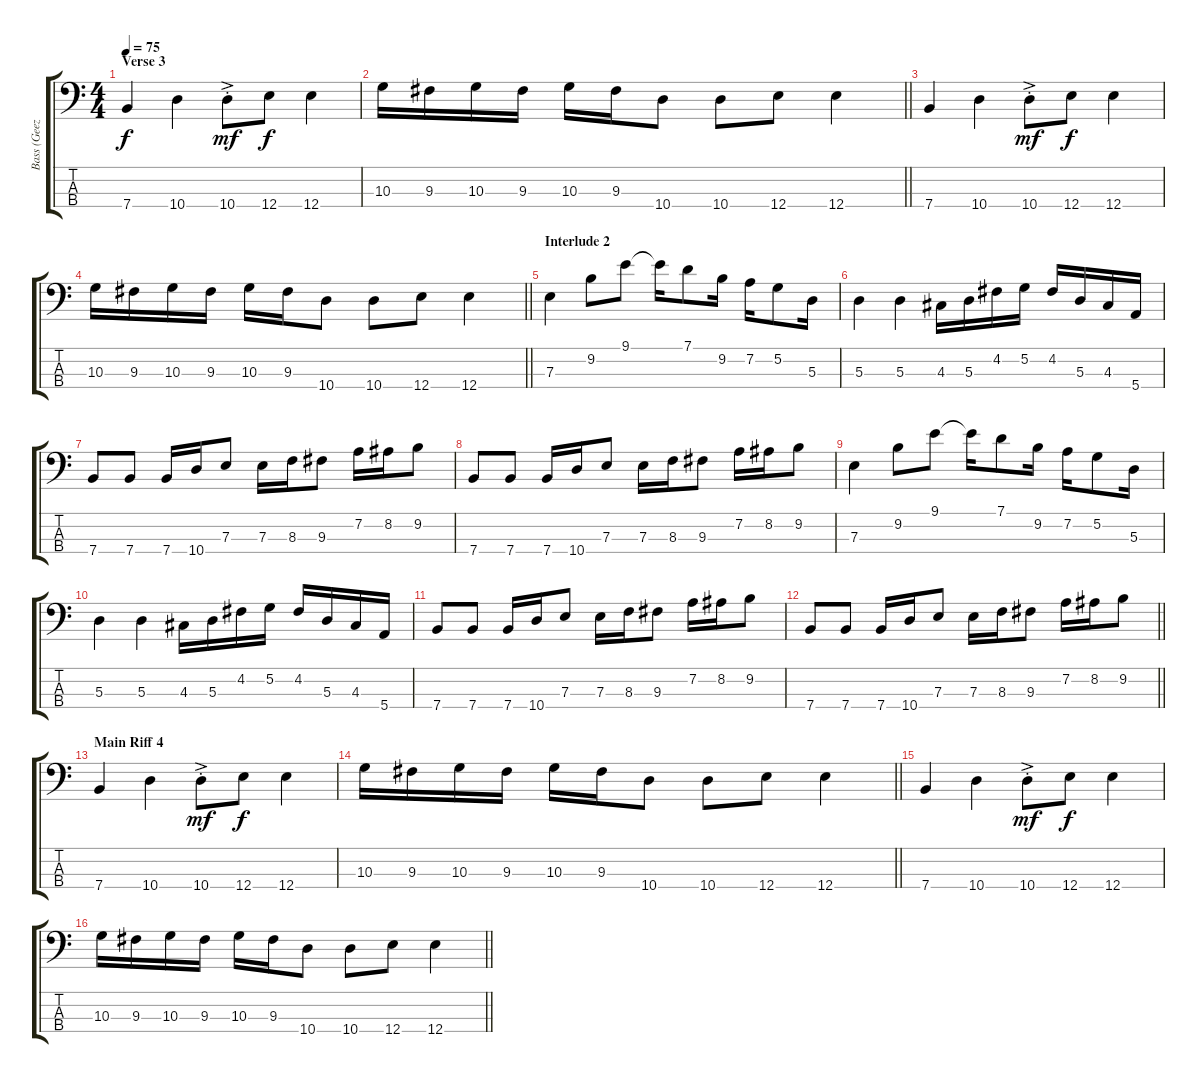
\track ("Bass (Geezer Butler)" "Bass (Geez") {instrument electricbasspick}
\staff {score tabs}
\tuning (G2 D2 A1 E1) {hide}
\ts (4 4)
\section ("" "Verse 3")
\tempo 75
\clef f4
\ks c
7.4.4{dy f} 10.4.4 10.4{ac st}.8{dy mf} 12.4.8{dy f} 12.4.4 |
\barLineRight lightlight
10.3.16 9.3.16 10.3.16 9.3.16 10.3.16 9.3.16 10.4.8 10.4.8 12.4.8 12.4.4 |
7.4.4 10.4.4 10.4{ac st}.8{dy mf} 12.4.8{dy f} 12.4.4 |
\barLineRight lightlight
10.3.16 9.3.16 10.3.16 9.3.16 10.3.16 9.3.16 10.4.8 10.4.8 12.4.8 12.4.4 |
\section ("" "Interlude 2")
7.3.4 9.2.8 9.1.8 9.1{t}.16 7.1.8 9.2.16 7.2.16 5.2.8 5.3.16 |
5.3.4 5.3.4 4.3.16 5.3.16 4.2.16 5.2.16 4.2.16 5.3.16 4.3.16 5.4.16 |
7.4.8 7.4.8 7.4.16 10.4.16 7.3.8 7.3.16 8.3.16 9.3.8 7.2.16 8.2.16 9.2.8 |
7.4.8 7.4.8 7.4.16 10.4.16 7.3.8 7.3.16 8.3.16 9.3.8 7.2.16 8.2.16 9.2.8 |
7.3.4 9.2.8 9.1.8 9.1{t}.16 7.1.8 9.2.16 7.2.16 5.2.8 5.3.16 |
5.3.4 5.3.4 4.3.16 5.3.16 4.2.16 5.2.16 4.2.16 5.3.16 4.3.16 5.4.16 |
7.4.8 7.4.8 7.4.16 10.4.16 7.3.8 7.3.16 8.3.16 9.3.8 7.2.16 8.2.16 9.2.8 |
\barLineRight lightlight
7.4.8 7.4.8 7.4.16 10.4.16 7.3.8 7.3.16 8.3.16 9.3.8 7.2.16 8.2.16 9.2.8 |
\section ("" "Main Riff 4")
7.4.4 10.4.4 10.4{ac st}.8{dy mf} 12.4.8{dy f} 12.4.4 |
\barLineRight lightlight
10.3.16 9.3.16 10.3.16 9.3.16 10.3.16 9.3.16 10.4.8 10.4.8 12.4.8 12.4.4 |
7.4.4 10.4.4 10.4{ac st}.8{dy mf} 12.4.8{dy f} 12.4.4 |
\barLineRight lightlight
10.3.16 9.3.16 10.3.16 9.3.16 10.3.16 9.3.16 10.4.8 10.4.8 12.4.8 12.4.4
